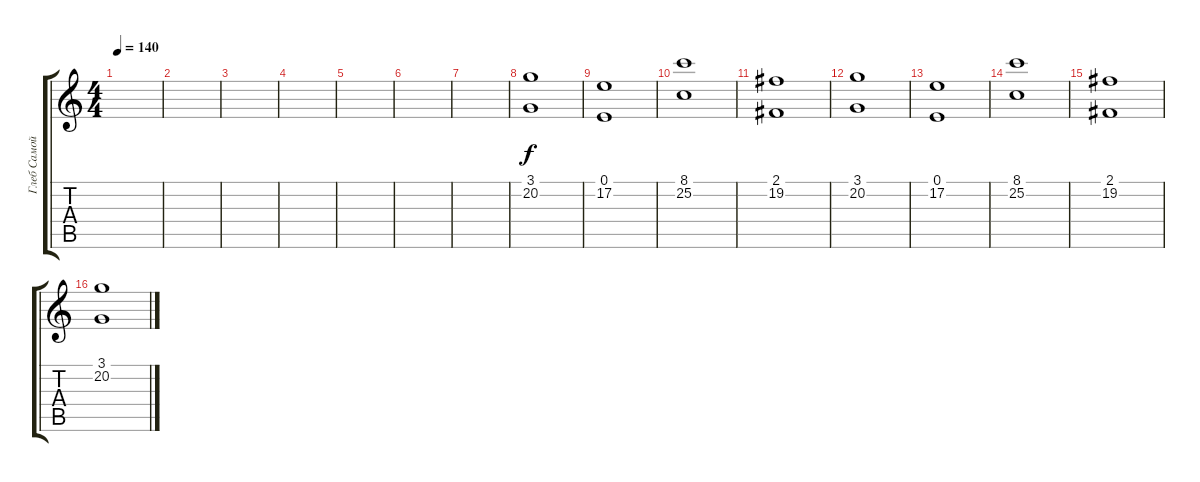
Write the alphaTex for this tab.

\track ("Глеб Самойлов (клавишные)" "Глеб Самой") {instrument choiraahs}
\staff {score tabs}
\tuning (E4 B3 G3 D3 A2 E2) {hide}
\ts (4 4)
\tempo 140
\clef g2
\ks c
|
|
|
|
|
|
|
(3.1 20.2).1 |
(0.1 17.2).1 |
(8.1 25.2).1 |
(2.1 19.2).1 |
(3.1 20.2).1 |
(0.1 17.2).1 |
(8.1 25.2).1 |
(2.1 19.2).1 |
(3.1 20.2).1
